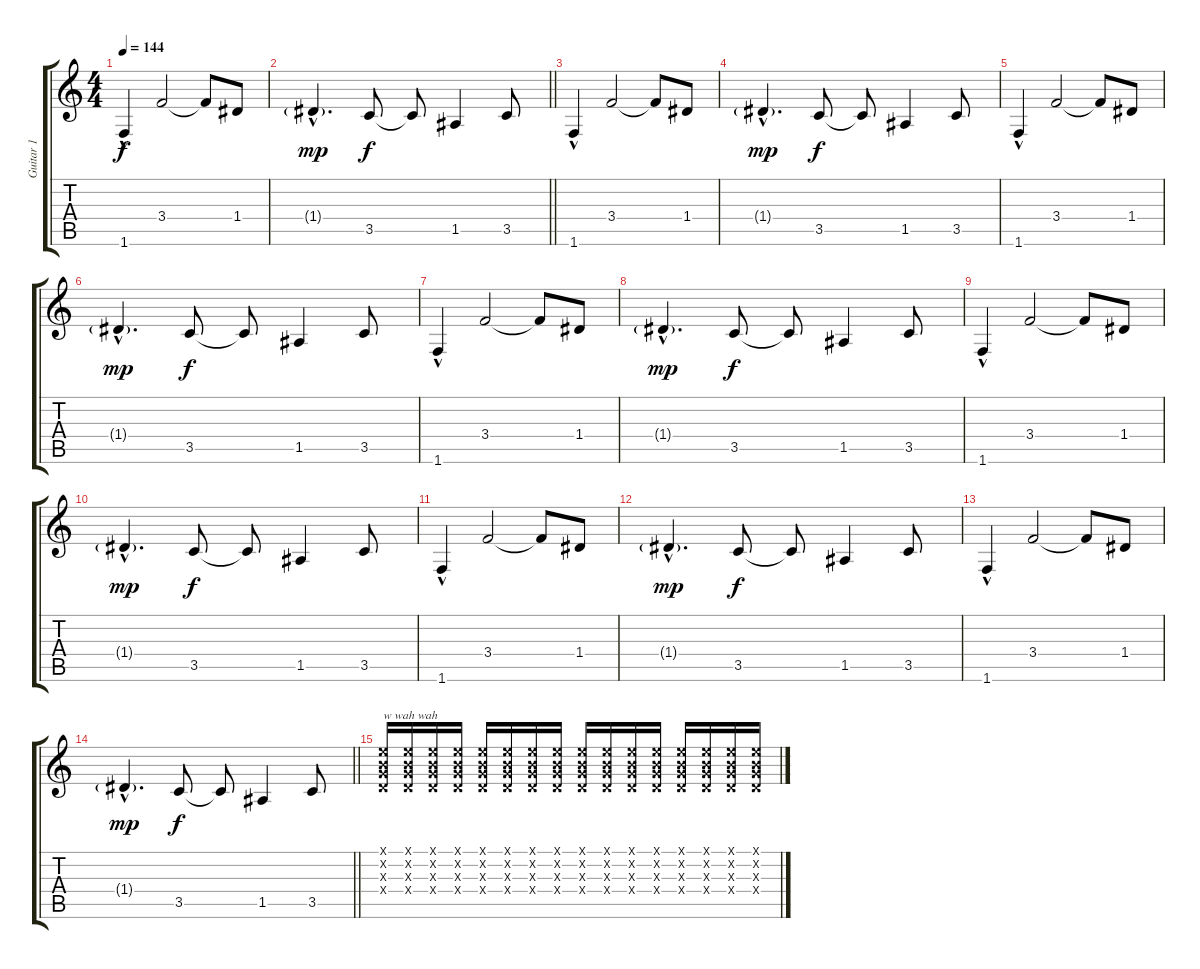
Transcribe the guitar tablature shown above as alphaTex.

\track ("Guitar 1" "Guitar 1") {instrument electricguitarjazz}
\staff {score tabs}
\tuning (E4 B3 G3 D3 A2 E2) {hide}
\ts (4 4)
\tempo 144
\clef g2
\ks c
1.6{hac}.4{dy f} 3.4.2 3.4{t}.8 1.4.8 |
\barLineRight lightlight
1.4{g hac}.4{d dy mp} 3.5.8{dy f} 3.5{t}.8 1.5.4 3.5.8 |
1.6{hac}.4 3.4.2 3.4{t}.8 1.4.8 |
1.4{g hac}.4{d dy mp} 3.5.8{dy f} 3.5{t}.8 1.5.4 3.5.8 |
1.6{hac}.4 3.4.2 3.4{t}.8 1.4.8 |
1.4{g hac}.4{d dy mp} 3.5.8{dy f} 3.5{t}.8 1.5.4 3.5.8 |
1.6{hac}.4 3.4.2 3.4{t}.8 1.4.8 |
1.4{g hac}.4{d dy mp} 3.5.8{dy f} 3.5{t}.8 1.5.4 3.5.8 |
1.6{hac}.4 3.4.2 3.4{t}.8 1.4.8 |
1.4{g hac}.4{d dy mp} 3.5.8{dy f} 3.5{t}.8 1.5.4 3.5.8 |
1.6{hac}.4 3.4.2 3.4{t}.8 1.4.8 |
1.4{g hac}.4{d dy mp} 3.5.8{dy f} 3.5{t}.8 1.5.4 3.5.8 |
1.6{hac}.4 3.4.2 3.4{t}.8 1.4.8 |
\barLineRight lightlight
1.4{g hac}.4{d dy mp} 3.5.8{dy f} 3.5{t}.8 1.5.4 3.5.8 |
(0.1{x} 0.2{x} 0.3{x} 0.4{x}).16{txt "w wah wah"} (0.1{x} 0.2{x} 0.3{x} 0.4{x}).16 (0.1{x} 0.2{x} 0.3{x} 0.4{x}).16 (0.1{x} 0.2{x} 0.3{x} 0.4{x}).16 (0.1{x} 0.2{x} 0.3{x} 0.4{x}).16 (0.1{x} 0.2{x} 0.3{x} 0.4{x}).16 (0.1{x} 0.2{x} 0.3{x} 0.4{x}).16 (0.1{x} 0.2{x} 0.3{x} 0.4{x}).16 (0.1{x} 0.2{x} 0.3{x} 0.4{x}).16 (0.1{x} 0.2{x} 0.3{x} 0.4{x}).16 (0.1{x} 0.2{x} 0.3{x} 0.4{x}).16 (0.1{x} 0.2{x} 0.3{x} 0.4{x}).16 (0.1{x} 0.2{x} 0.3{x} 0.4{x}).16 (0.1{x} 0.2{x} 0.3{x} 0.4{x}).16 (0.1{x} 0.2{x} 0.3{x} 0.4{x}).16 (0.1{x} 0.2{x} 0.3{x} 0.4{x}).16
